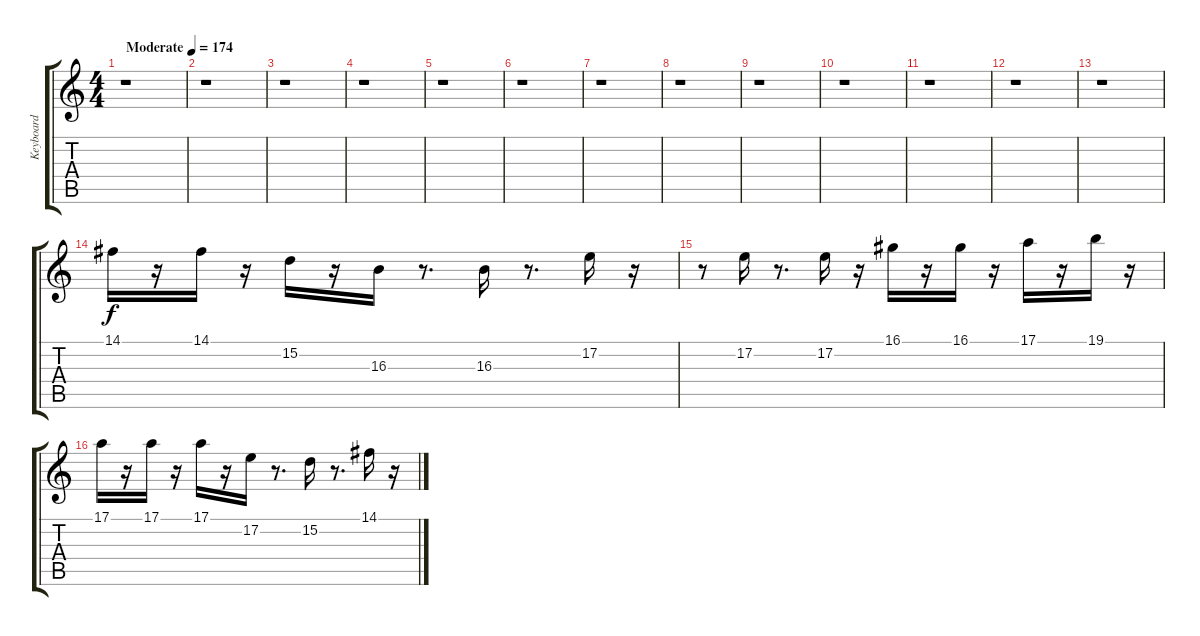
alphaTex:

\track ("Keyboard" "Keyboard") {instrument lead2sawtooth}
\staff {score tabs}
\tuning (E4 B3 G3 D3 A2 E2) {hide}
\ts (4 4)
\tempo (174 "Moderate")
\clef g2
\ks c
r.1{dy f instrument lead2sawtooth} |
r.1 |
r.1 |
r.1 |
r.1 |
r.1 |
r.1 |
r.1 |
r.1 |
r.1 |
r.1 |
r.1 |
r.1 |
14.1.16 r.16 14.1.16 r.16 15.2.16 r.16 16.3.16 r.8{d} 16.3.16 r.8{d} 17.2.16 r.16 |
r.8 17.2.16 r.8{d} 17.2.16 r.16 16.1.16 r.16 16.1.16 r.16 17.1.16 r.16 19.1.16 r.16 |
17.1.16 r.16 17.1.16 r.16 17.1.16 r.16 17.2.16 r.8{d} 15.2.16 r.8{d} 14.1.16 r.16
